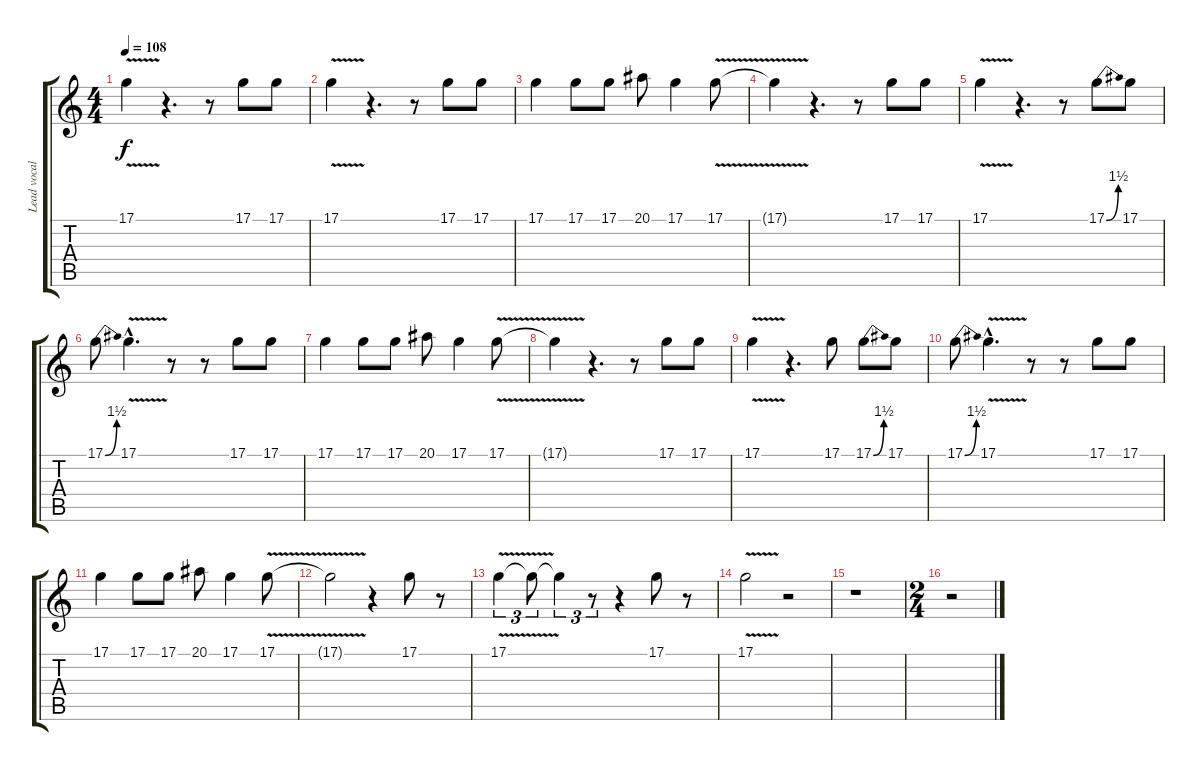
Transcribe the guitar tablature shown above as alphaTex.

\track ("Lead vocals" "Lead vocal") {instrument lead2sawtooth}
\staff {score tabs}
\tuning (D4 A3 F3 C3 G2 D2) {hide}
\ts (4 4)
\tempo 108
\clef g2
\ks c
17.1{v}.4{dy f} r.4{d} r.8 17.1.8 17.1.8 |
17.1{v}.4 r.4{d} r.8 17.1.8 17.1.8 |
17.1.4 17.1.8 17.1.8 20.1.8 17.1.4 17.1{v}.8 |
17.1{t}.4 r.4{d} r.8 17.1.8 17.1.8 |
17.1{v}.4 r.4{d} r.8 17.1{be (bend 0 0 60 6)}.8 17.1.8 |
17.1{be (bend 0 0 60 6)}.8 17.1{v hac}.4{d} r.8 r.8 17.1.8 17.1.8 |
17.1.4 17.1.8 17.1.8 20.1.8 17.1.4 17.1{v}.8 |
17.1{t}.4 r.4{d} r.8 17.1.8 17.1.8 |
17.1{v}.4 r.4{d} 17.1.8 17.1{be (bend 0 0 60 6)}.8 17.1.8 |
17.1{be (bend 0 0 60 6)}.8 17.1{v hac}.4{d} r.8 r.8 17.1.8 17.1.8 |
17.1.4 17.1.8 17.1.8 20.1.8 17.1.4 17.1{v}.8 |
17.1{t}.2 r.4 17.1.8 r.8 |
17.1{v}.4{tu (3 2)} 17.1{t}.8{tu (3 2)} 17.1{t}.4{tu (3 2)} r.8{tu (3 2)} r.4 17.1.8 r.8 |
17.1{v}.2 r.2 |
r.1 |
\ts (2 4)
r.2
